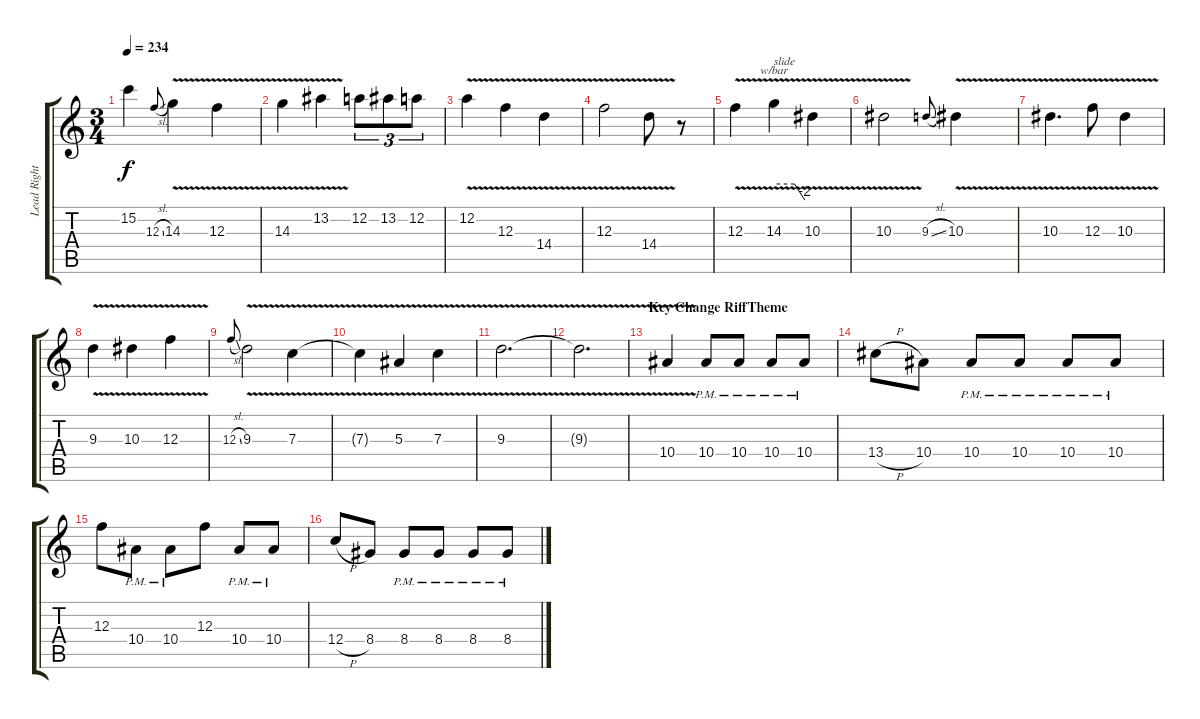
\track ("Lead Right" "Lead Right") {instrument overdrivenguitar}
\staff {score tabs}
\tuning (D4 A3 F3 C3 G2 D2) {hide}
\ts (3 4)
\tempo 234
\clef g2
\ks c
15.2{t}.4{dy f} 12.3{sl}.8{gr onbeat} 14.3{v}.4 12.3{v}.4 |
14.3{v}.4 13.2{v}.4 12.2.8{tu (3 2)} 13.2.8{tu (3 2)} 12.2.8{tu (3 2)} |
12.2{v}.4 12.3{v}.4 14.4{v}.4 |
12.3{v}.2 14.4{v}.8 r.8 |
12.3{v}.4 14.3{v}.4{tbe (custom default 0 0 40 0 60 -8) txt "slide"} 10.3{v}.4 |
10.3{v}.2 9.3{sl}.8{gr onbeat} 10.3{v}.4 |
10.3{v}.4{d} 12.3{v}.8 10.3{v}.4 |
9.3{v}.4 10.3{v}.4 12.3{v}.4 |
12.3{sl}.8{gr onbeat} 9.3{v}.2 7.3{v}.4 |
7.3{t}.4 5.3{v}.4 7.3{v}.4 |
9.3{v}.2{d} |
9.3{t}.2{d} |
\section ("" "Key Change RiffTheme")
10.4{v}.4 10.4{pm}.8 10.4{pm}.8 10.4{pm}.8 10.4{pm}.8 |
13.4{h}.8 10.4.8 10.4{pm}.8 10.4{pm}.8 10.4{pm}.8 10.4{pm}.8 |
12.3.8 10.4{pm}.8 10.4{pm}.8 12.3.8 10.4{pm}.8 10.4{pm}.8 |
12.4{h}.8 8.4.8 8.4{pm}.8 8.4{pm}.8 8.4{pm}.8 8.4{pm}.8
